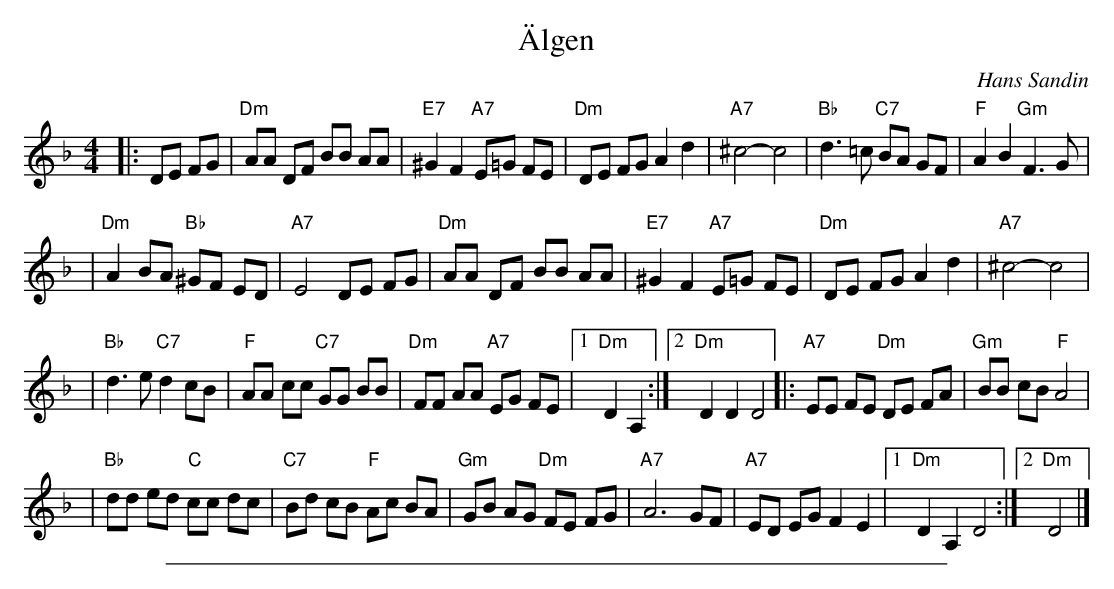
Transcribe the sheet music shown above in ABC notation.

X:1
T: \"Algen
C: Hans Sandin
M: 4/4
L: 1/8
K: Dm
|: DE FG \
| "Dm"AA DF BB AA | "E7"^G2 F2 "A7"E=G FE \
| "Dm"DE FG A2 d2 | "A7"^c4- c4 \
| "Bb"d3 =c "C7"BA GF | "F"A2 B2 "Gm"F3 G |
| "Dm"A2 BA "Bb"^GF ED | "A7"E4 DE FG \
| "Dm"AA DF BB AA | "E7"^G2 F2 "A7"E=G FE \
| "Dm"DE FG A2 d2 | "A7"^c4- c4 |
| "Bb"d3 e "C7"d2 cB | "F"AA cc "C7"GG BB \
| "Dm"FF AA "A7"EG FE |1 "Dm"D2 A,2 :|2 "Dm"D2 D2 D4 \
|: "A7"EE FE "Dm"DE FA | "Gm"BB cB "F"A4 |
| "Bb"dd ed "C"cc dc | "C7"Bd cB "F"Ac BA \
| "Gm"GB AG "Dm"FE FG | "A7"A6 GF \
| "A7"ED EG F2 E2 |1 "Dm"D2 A,2 D4 :|2 "Dm"D4 |]
